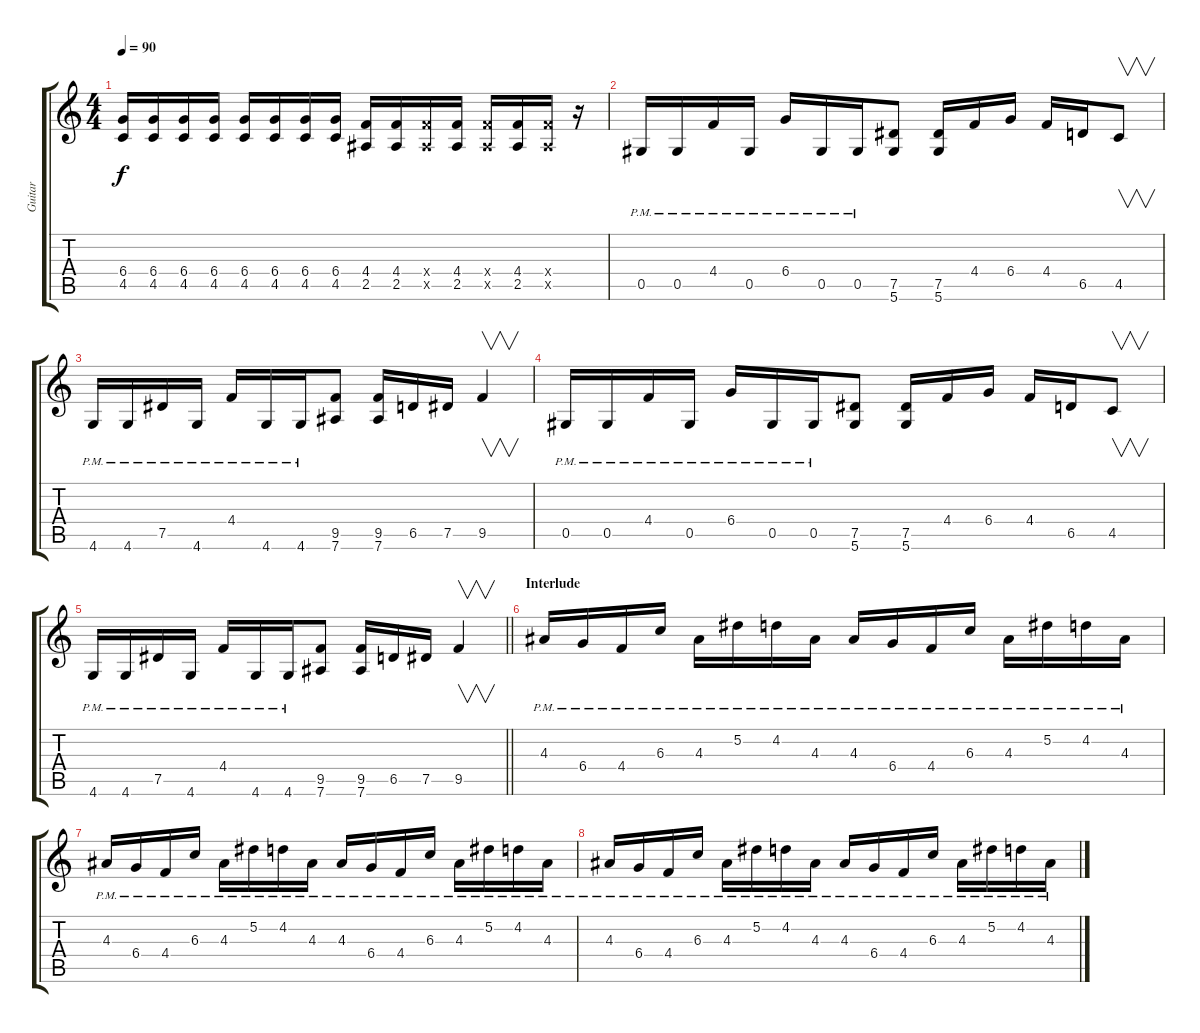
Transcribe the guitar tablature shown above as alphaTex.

\track ("Guitar" "Guitar") {solo instrument overdrivenguitar}
\staff {score tabs}
\tuning (Eb4 Bb3 Gb3 Db3 Ab2 Eb2) {hide}
\ts (4 4)
\tempo 90
\clef g2
\ks c
(6.4 4.5).16{dy f} (6.4 4.5).16 (6.4 4.5).16 (6.4 4.5).16 (6.4 4.5).16 (6.4 4.5).16 (6.4 4.5).16 (6.4 4.5).16 (4.4 2.5).16 (4.4 2.5).16 (4.4{x} 2.5{x}).16 (4.4 2.5).16 (4.4{x} 2.5{x}).16 (4.4 2.5).16 (4.4{x} 2.5{x}).16 r.16 |
0.5{pm}.16 0.5{pm}.16 4.4{pm}.16 0.5{pm}.16 6.4{pm}.16 0.5{pm}.16 0.5{pm}.16 (7.5 5.6).8 (7.5 5.6).16 4.4.16 6.4.16 4.4.16 6.5.16 4.5.8{v} |
4.6{pm}.16 4.6{pm}.16 7.5{pm}.16 4.6{pm}.16 4.4{pm}.16 4.6{pm}.16 4.6{pm}.16 (9.5 7.6).8 (9.5 7.6).16 6.5.16 7.5.16 9.5.4{v} |
0.5{pm}.16 0.5{pm}.16 4.4{pm}.16 0.5{pm}.16 6.4{pm}.16 0.5{pm}.16 0.5{pm}.16 (7.5 5.6).8 (7.5 5.6).16 4.4.16 6.4.16 4.4.16 6.5.16 4.5.8{v} |
\barLineRight lightlight
4.6{pm}.16 4.6{pm}.16 7.5{pm}.16 4.6{pm}.16 4.4{pm}.16 4.6{pm}.16 4.6{pm}.16 (9.5 7.6).8 (9.5 7.6).16 6.5.16 7.5.16 9.5.4{v} |
\section ("" "Interlude")
4.3{pm}.16 6.4{pm}.16 4.4{pm}.16 6.3{pm}.16 4.3{pm}.16 5.2{pm}.16 4.2{pm}.16 4.3{pm}.16 4.3{pm}.16 6.4{pm}.16 4.4{pm}.16 6.3{pm}.16 4.3{pm}.16 5.2{pm}.16 4.2{pm}.16 4.3{pm}.16 |
4.3{pm}.16 6.4{pm}.16 4.4{pm}.16 6.3{pm}.16 4.3{pm}.16 5.2{pm}.16 4.2{pm}.16 4.3{pm}.16 4.3{pm}.16 6.4{pm}.16 4.4{pm}.16 6.3{pm}.16 4.3{pm}.16 5.2{pm}.16 4.2{pm}.16 4.3{pm}.16 |
4.3{pm}.16 6.4{pm}.16 4.4{pm}.16 6.3{pm}.16 4.3{pm}.16 5.2{pm}.16 4.2{pm}.16 4.3{pm}.16 4.3{pm}.16 6.4{pm}.16 4.4{pm}.16 6.3{pm}.16 4.3{pm}.16 5.2{pm}.16 4.2{pm}.16 4.3{pm}.16
